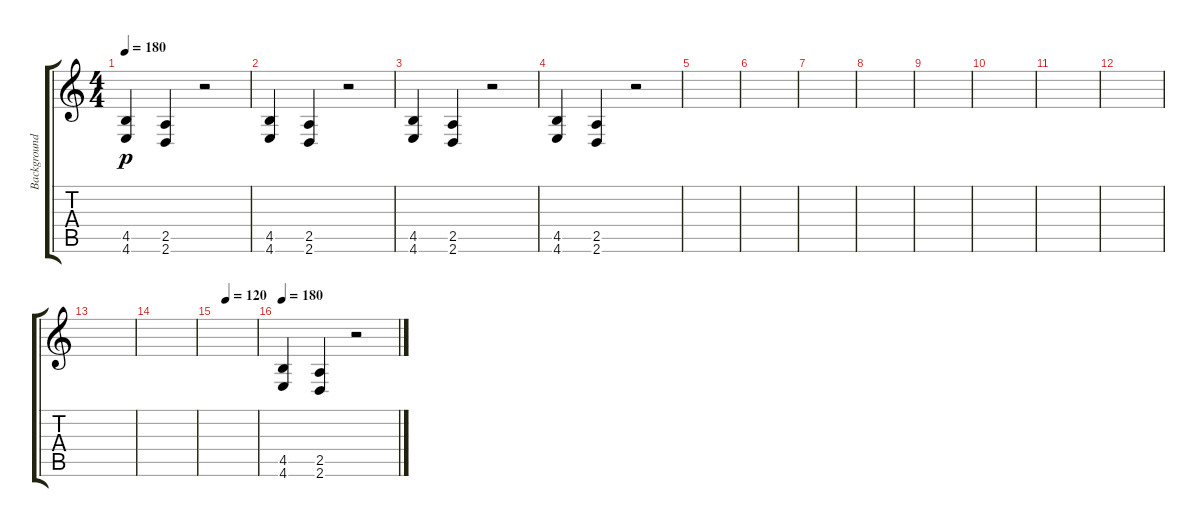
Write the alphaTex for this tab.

\track ("Background" "Background") {instrument overdrivenguitar}
\staff {score tabs}
\tuning (D4 A3 F3 C3 G2 C2) {hide}
\ts (4 4)
\tempo 180
\clef g2
\ks c
(4.5 4.6).4{dy p} (2.5 2.6).4 r.2 |
(4.5 4.6).4 (2.5 2.6).4 r.2 |
(4.5 4.6).4 (2.5 2.6).4 r.2 |
(4.5 4.6).4 (2.5 2.6).4 r.2 |
|
|
|
|
|
|
|
|
|
|
\tempo (120 0.25)
|
\tempo 180
(4.5 4.6).4 (2.5 2.6).4 r.2
